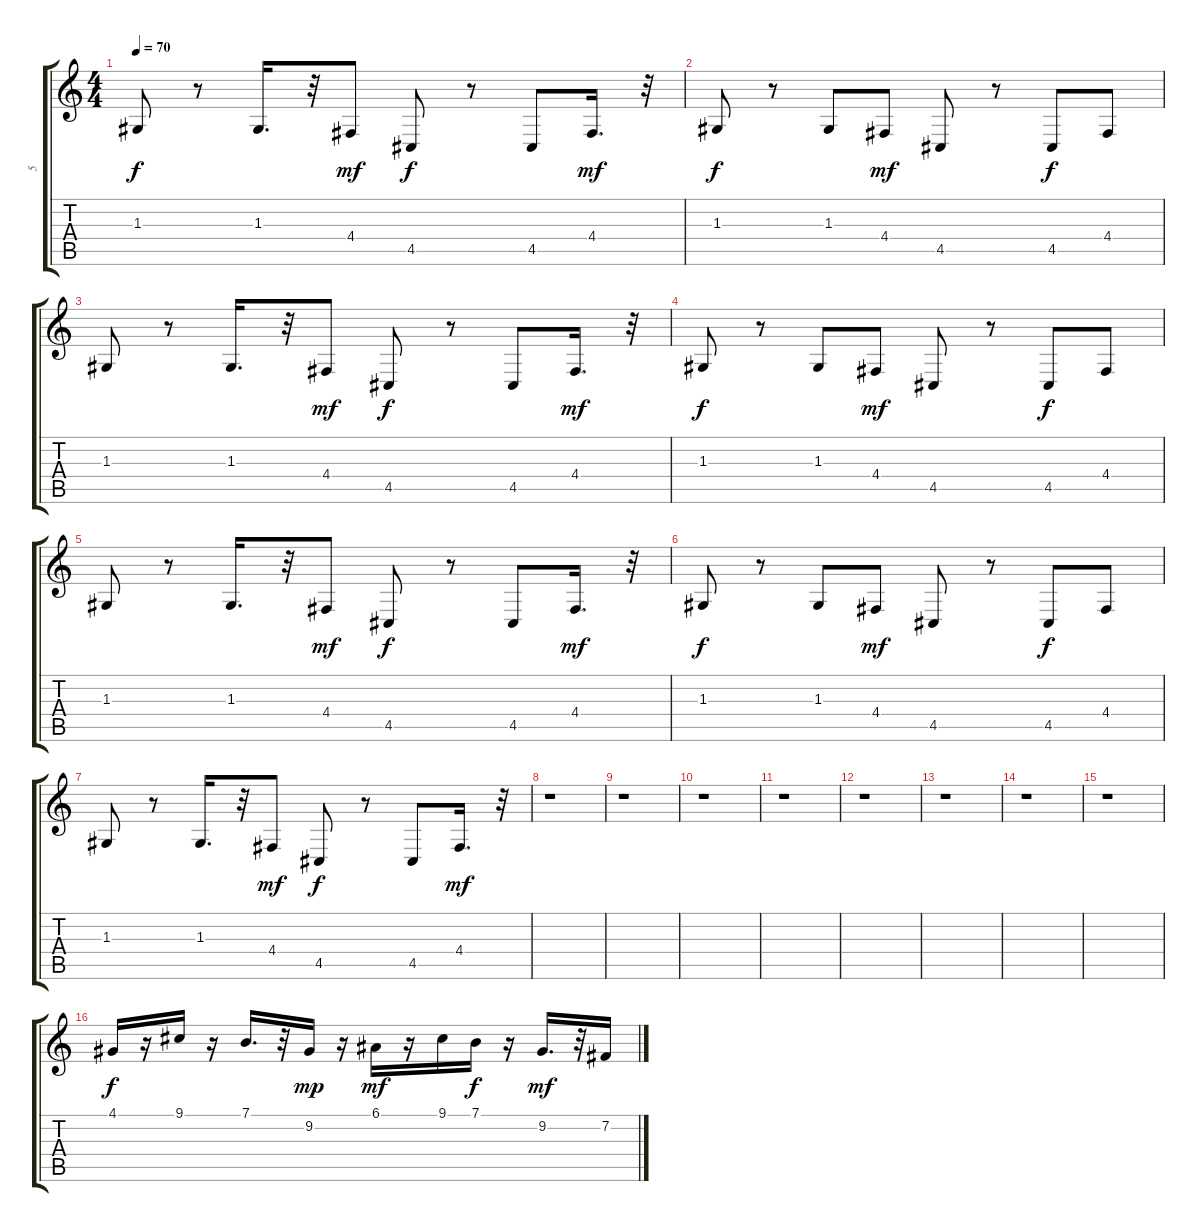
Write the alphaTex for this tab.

\track ("5" "5") {instrument pad2warm}
\staff {score tabs}
\tuning (E4 B3 G3 D3 A2 E2) {hide}
\ts (4 4)
\tempo 70
\clef g2
\ks c
1.3.8{dy f} r.8 1.3.16{d} r.32 4.4.8{dy mf} 4.5.8{dy f} r.8 4.5.8 4.4.16{d dy mf} r.32 |
1.3.8{dy f} r.8 1.3.8 4.4.8{dy mf} 4.5.8 r.8 4.5.8{dy f} 4.4.8 |
1.3.8 r.8 1.3.16{d} r.32 4.4.8{dy mf} 4.5.8{dy f} r.8 4.5.8 4.4.16{d dy mf} r.32 |
1.3.8{dy f} r.8 1.3.8 4.4.8{dy mf} 4.5.8 r.8 4.5.8{dy f} 4.4.8 |
1.3.8 r.8 1.3.16{d} r.32 4.4.8{dy mf} 4.5.8{dy f} r.8 4.5.8 4.4.16{d dy mf} r.32 |
1.3.8{dy f} r.8 1.3.8 4.4.8{dy mf} 4.5.8 r.8 4.5.8{dy f} 4.4.8 |
1.3.8 r.8 1.3.16{d} r.32 4.4.8{dy mf} 4.5.8{dy f} r.8 4.5.8 4.4.16{d dy mf} r.32 |
r.1 |
r.1 |
r.1 |
r.1 |
r.1 |
r.1 |
r.1 |
r.1 |
4.1.16{dy f balance 12} r.16 9.1.16 r.16 7.1.16{d} r.32 9.2.16{dy mp} r.16 6.1.16{dy mf} r.16 9.1.16 7.1.16{dy f} r.16 9.2.16{d dy mf} r.32 7.2.16
